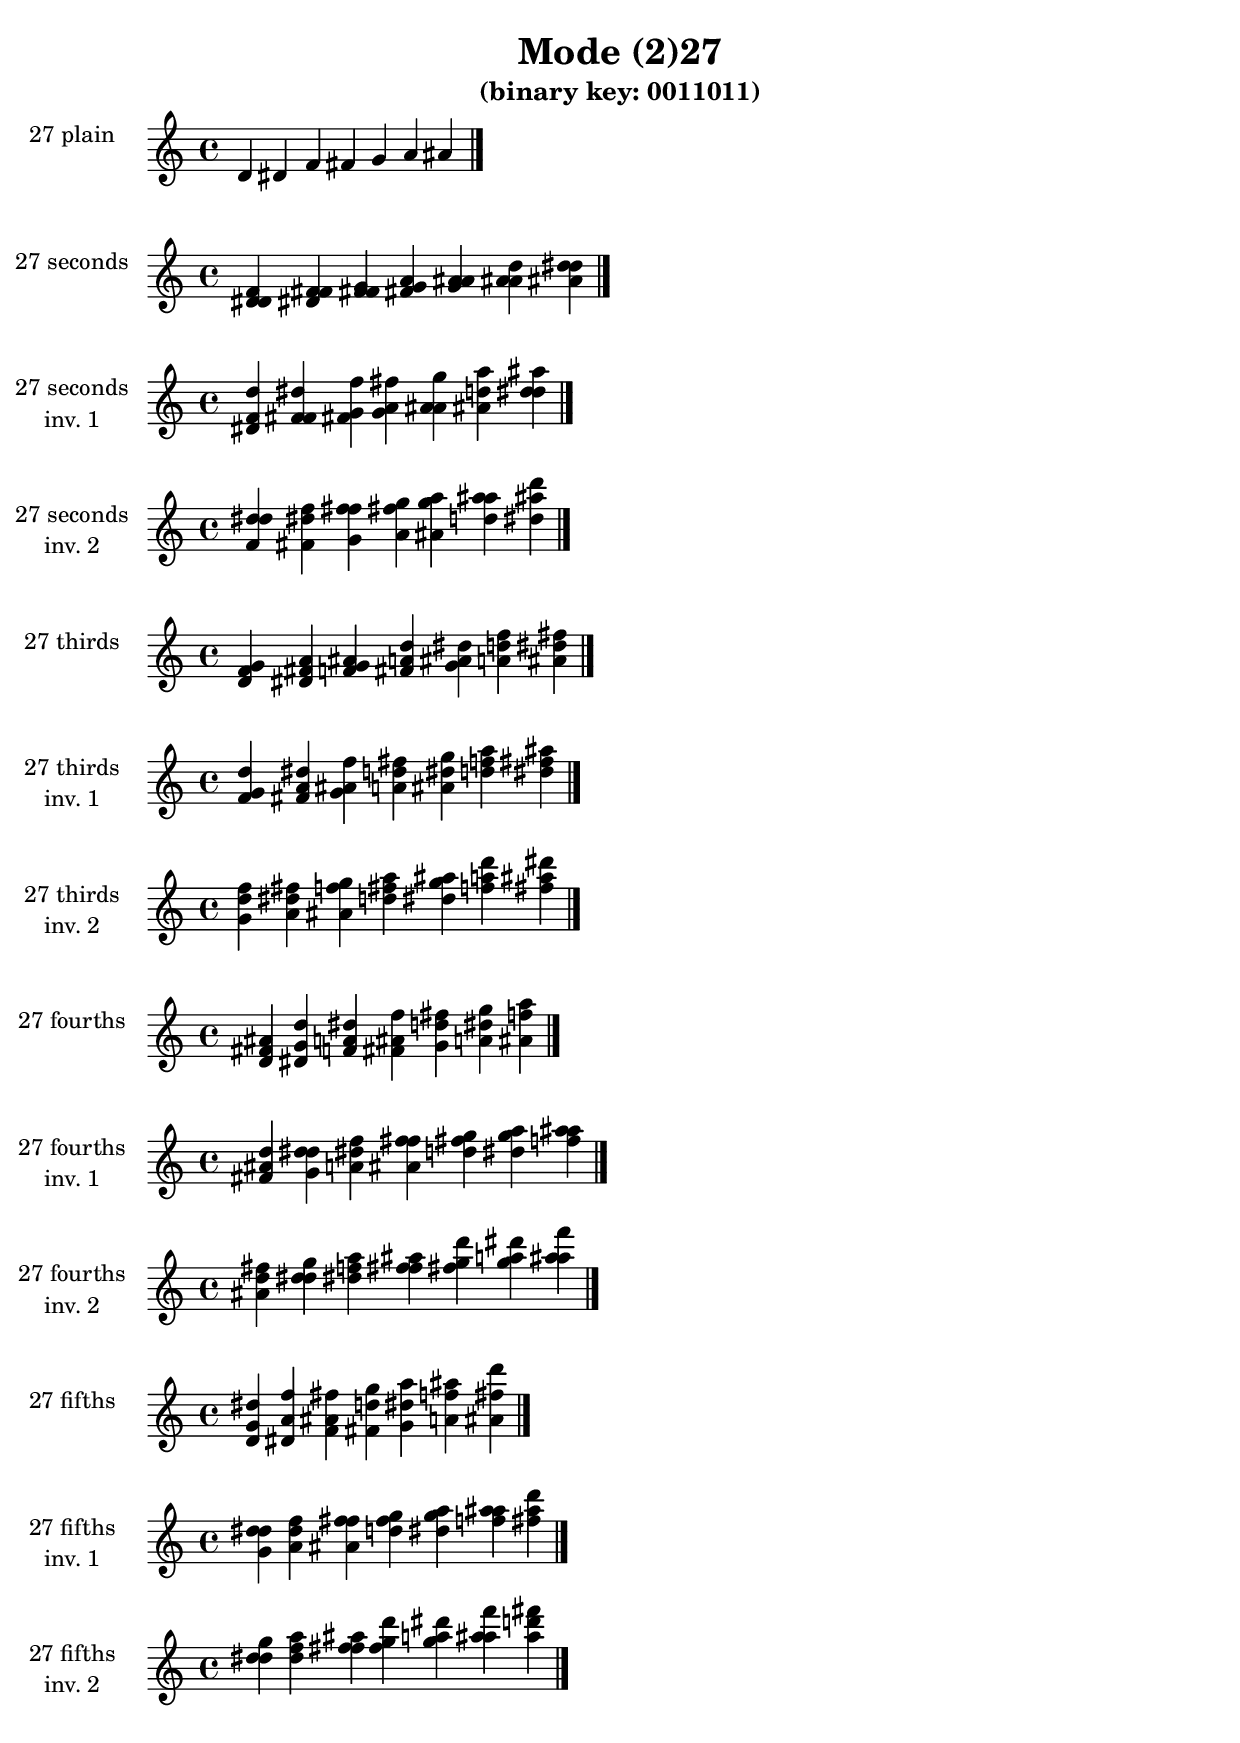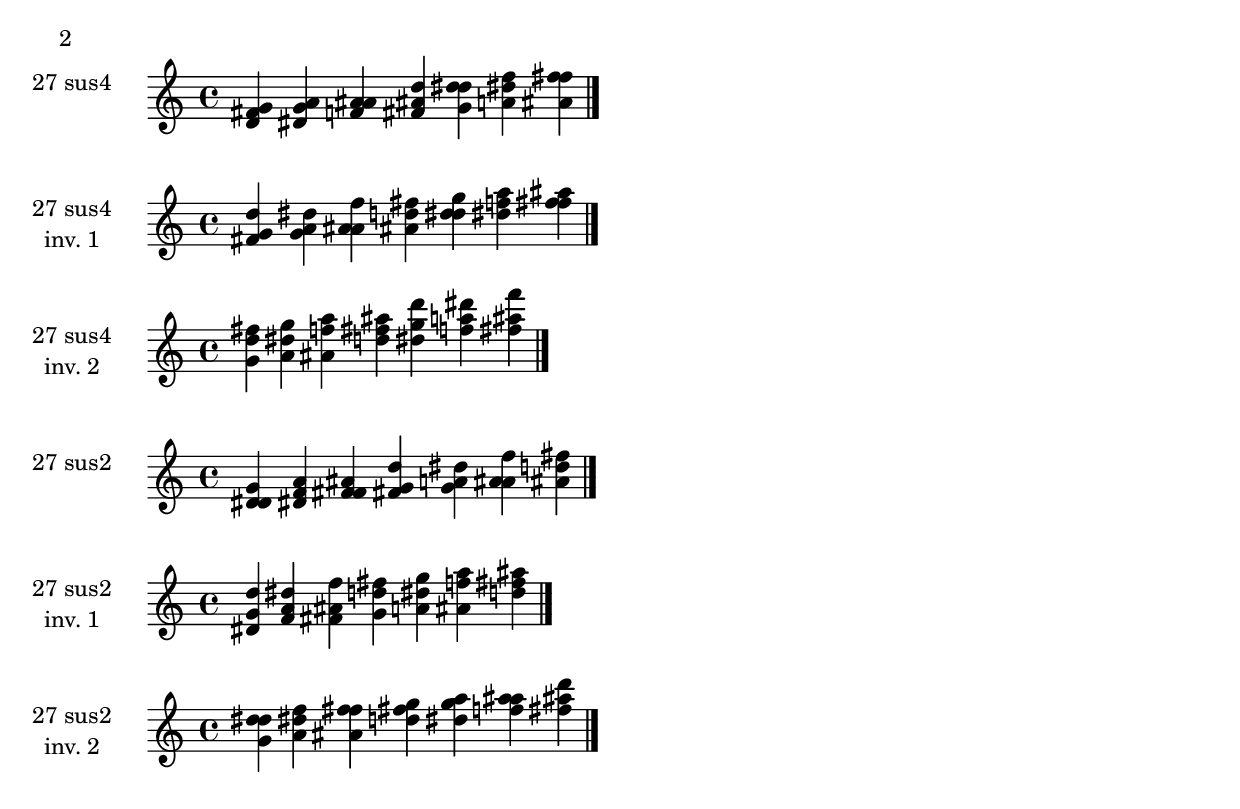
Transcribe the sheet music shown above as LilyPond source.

\version "2.19.0"

\header {
  title = "Mode (2)27"
  subtitle = "(binary key: 0011011)"
 %% Remove default LilyPond tagline
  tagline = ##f
}

\paper {
  #(set-paper-size "a4")
}

global = {
  \key c \major
  \time 4/4
  \tempo 4=100
}

\book {
  \score {
    \new Staff \with {
      instrumentName =  \markup { \column {
         \hcenter-in #14 \line { 27 plain }
         \hcenter-in #14 \line {  } } }
      midiInstrument = "oboe"
    } { \accidentalStyle "default"
        \cadenzaOn d' dis' f' fis' g' a' ais'  \cadenzaOff \bar "|." }
    \layout { }
  }
  \score {
    \new Staff \with {
      instrumentName =  \markup { \column {
         \hcenter-in #14 \line { 27 seconds }
         \hcenter-in #14 \line {  } } }
      midiInstrument = "oboe"
    } { \accidentalStyle "default"
        \cadenzaOn <d' dis' f'> <dis' f' fis'> <f' fis' g'> <fis' g' a'> <g' a' ais'> <a' ais' d''> <ais' d'' dis''>  \cadenzaOff \bar "|." }
    \layout { }
  }
  \score {
    \new Staff \with {
      instrumentName =  \markup { \column {
         \hcenter-in #14 \line { 27 seconds }
         \hcenter-in #14 \line { inv. 1 } } }
      midiInstrument = "oboe"
    } { \accidentalStyle "default"
        \cadenzaOn <dis' f' d''> <f' fis' dis''> <fis' g' f''> <g' a' fis''> <a' ais' g''> <ais' d'' a''> <d'' dis'' ais''>  \cadenzaOff \bar "|." }
    \layout { }
  }
  \score {
    \new Staff \with {
      instrumentName =  \markup { \column {
         \hcenter-in #14 \line { 27 seconds }
         \hcenter-in #14 \line { inv. 2 } } }
      midiInstrument = "oboe"
    } { \accidentalStyle "default"
        \cadenzaOn <f' d'' dis''> <fis' dis'' f''> <g' f'' fis''> <a' fis'' g''> <ais' g'' a''> <d'' a'' ais''> <dis'' ais'' d'''>  \cadenzaOff \bar "|." }
    \layout { }
  }
  \score {
    \new Staff \with {
      instrumentName =  \markup { \column {
         \hcenter-in #14 \line { 27 thirds }
         \hcenter-in #14 \line {  } } }
      midiInstrument = "oboe"
    } { \accidentalStyle "default"
        \cadenzaOn <d' f' g'> <dis' fis' a'> <f' g' ais'> <fis' a' d''> <g' ais' dis''> <a' d'' f''> <ais' dis'' fis''>  \cadenzaOff \bar "|." }
    \layout { }
  }
  \score {
    \new Staff \with {
      instrumentName =  \markup { \column {
         \hcenter-in #14 \line { 27 thirds }
         \hcenter-in #14 \line { inv. 1 } } }
      midiInstrument = "oboe"
    } { \accidentalStyle "default"
        \cadenzaOn <f' g' d''> <fis' a' dis''> <g' ais' f''> <a' d'' fis''> <ais' dis'' g''> <d'' f'' a''> <dis'' fis'' ais''>  \cadenzaOff \bar "|." }
    \layout { }
  }
  \score {
    \new Staff \with {
      instrumentName =  \markup { \column {
         \hcenter-in #14 \line { 27 thirds }
         \hcenter-in #14 \line { inv. 2 } } }
      midiInstrument = "oboe"
    } { \accidentalStyle "default"
        \cadenzaOn <g' d'' f''> <a' dis'' fis''> <ais' f'' g''> <d'' fis'' a''> <dis'' g'' ais''> <f'' a'' d'''> <fis'' ais'' dis'''>  \cadenzaOff \bar "|." }
    \layout { }
  }
  \score {
    \new Staff \with {
      instrumentName =  \markup { \column {
         \hcenter-in #14 \line { 27 fourths }
         \hcenter-in #14 \line {  } } }
      midiInstrument = "oboe"
    } { \accidentalStyle "default"
        \cadenzaOn <d' fis' ais'> <dis' g' d''> <f' a' dis''> <fis' ais' f''> <g' d'' fis''> <a' dis'' g''> <ais' f'' a''>  \cadenzaOff \bar "|." }
    \layout { }
  }
  \score {
    \new Staff \with {
      instrumentName =  \markup { \column {
         \hcenter-in #14 \line { 27 fourths }
         \hcenter-in #14 \line { inv. 1 } } }
      midiInstrument = "oboe"
    } { \accidentalStyle "default"
        \cadenzaOn <fis' ais' d''> <g' d'' dis''> <a' dis'' f''> <ais' f'' fis''> <d'' fis'' g''> <dis'' g'' a''> <f'' a'' ais''>  \cadenzaOff \bar "|." }
    \layout { }
  }
  \score {
    \new Staff \with {
      instrumentName =  \markup { \column {
         \hcenter-in #14 \line { 27 fourths }
         \hcenter-in #14 \line { inv. 2 } } }
      midiInstrument = "oboe"
    } { \accidentalStyle "default"
        \cadenzaOn <ais' d'' fis''> <d'' dis'' g''> <dis'' f'' a''> <f'' fis'' ais''> <fis'' g'' d'''> <g'' a'' dis'''> <a'' ais'' f'''>  \cadenzaOff \bar "|." }
    \layout { }
  }
  \score {
    \new Staff \with {
      instrumentName =  \markup { \column {
         \hcenter-in #14 \line { 27 fifths }
         \hcenter-in #14 \line {  } } }
      midiInstrument = "oboe"
    } { \accidentalStyle "default"
        \cadenzaOn <d' g' dis''> <dis' a' f''> <f' ais' fis''> <fis' d'' g''> <g' dis'' a''> <a' f'' ais''> <ais' fis'' d'''>  \cadenzaOff \bar "|." }
    \layout { }
  }
  \score {
    \new Staff \with {
      instrumentName =  \markup { \column {
         \hcenter-in #14 \line { 27 fifths }
         \hcenter-in #14 \line { inv. 1 } } }
      midiInstrument = "oboe"
    } { \accidentalStyle "default"
        \cadenzaOn <g' dis'' d''> <a' f'' dis''> <ais' fis'' f''> <d'' g'' fis''> <dis'' a'' g''> <f'' ais'' a''> <fis'' d''' ais''>  \cadenzaOff \bar "|." }
    \layout { }
  }
  \score {
    \new Staff \with {
      instrumentName =  \markup { \column {
         \hcenter-in #14 \line { 27 fifths }
         \hcenter-in #14 \line { inv. 2 } } }
      midiInstrument = "oboe"
    } { \accidentalStyle "default"
        \cadenzaOn <dis'' d'' g''> <f'' dis'' a''> <fis'' f'' ais''> <g'' fis'' d'''> <a'' g'' dis'''> <ais'' a'' f'''> <d''' ais'' fis'''>  \cadenzaOff \bar "|." }
    \layout { }
  }
  \score {
    \new Staff \with {
      instrumentName =  \markup { \column {
         \hcenter-in #14 \line { 27 sus4 }
         \hcenter-in #14 \line {  } } }
      midiInstrument = "oboe"
    } { \accidentalStyle "default"
        \cadenzaOn <d' fis' g'> <dis' g' a'> <f' a' ais'> <fis' ais' d''> <g' d'' dis''> <a' dis'' f''> <ais' f'' fis''>  \cadenzaOff \bar "|." }
    \layout { }
  }
  \score {
    \new Staff \with {
      instrumentName =  \markup { \column {
         \hcenter-in #14 \line { 27 sus4 }
         \hcenter-in #14 \line { inv. 1 } } }
      midiInstrument = "oboe"
    } { \accidentalStyle "default"
        \cadenzaOn <fis' g' d''> <g' a' dis''> <a' ais' f''> <ais' d'' fis''> <d'' dis'' g''> <dis'' f'' a''> <f'' fis'' ais''>  \cadenzaOff \bar "|." }
    \layout { }
  }
  \score {
    \new Staff \with {
      instrumentName =  \markup { \column {
         \hcenter-in #14 \line { 27 sus4 }
         \hcenter-in #14 \line { inv. 2 } } }
      midiInstrument = "oboe"
    } { \accidentalStyle "default"
        \cadenzaOn <g' d'' fis''> <a' dis'' g''> <ais' f'' a''> <d'' fis'' ais''> <dis'' g'' d'''> <f'' a'' dis'''> <fis'' ais'' f'''>  \cadenzaOff \bar "|." }
    \layout { }
  }
  \score {
    \new Staff \with {
      instrumentName =  \markup { \column {
         \hcenter-in #14 \line { 27 sus2 }
         \hcenter-in #14 \line {  } } }
      midiInstrument = "oboe"
    } { \accidentalStyle "default"
        \cadenzaOn <d' dis' g'> <dis' f' a'> <f' fis' ais'> <fis' g' d''> <g' a' dis''> <a' ais' f''> <ais' d'' fis''>  \cadenzaOff \bar "|." }
    \layout { }
  }
  \score {
    \new Staff \with {
      instrumentName =  \markup { \column {
         \hcenter-in #14 \line { 27 sus2 }
         \hcenter-in #14 \line { inv. 1 } } }
      midiInstrument = "oboe"
    } { \accidentalStyle "default"
        \cadenzaOn <dis' g' d''> <f' a' dis''> <fis' ais' f''> <g' d'' fis''> <a' dis'' g''> <ais' f'' a''> <d'' fis'' ais''>  \cadenzaOff \bar "|." }
    \layout { }
  }
  \score {
    \new Staff \with {
      instrumentName =  \markup { \column {
         \hcenter-in #14 \line { 27 sus2 }
         \hcenter-in #14 \line { inv. 2 } } }
      midiInstrument = "oboe"
    } { \accidentalStyle "default"
        \cadenzaOn <g' d'' dis''> <a' dis'' f''> <ais' f'' fis''> <d'' fis'' g''> <dis'' g'' a''> <f'' a'' ais''> <fis'' ais'' d'''>  \cadenzaOff \bar "|." }
    \layout { }
  }
}

\book {
  \bookOutputSuffix "plain_"
  \score {
    \new Staff \with {
      instrumentName =  \markup { \column {
         \hcenter-in #14 \line { 27 plain }
         \hcenter-in #14 \line {  } } }
      midiInstrument = "oboe"
    } { \accidentalStyle "default"
        \cadenzaOn d' dis' f' fis' g' a' ais'  \cadenzaOff \bar "|." }
    \midi { }
  }
}
\book {
  \bookOutputSuffix "seconds_"
  \score {
    \new Staff \with {
      instrumentName =  \markup { \column {
         \hcenter-in #14 \line { 27 seconds }
         \hcenter-in #14 \line {  } } }
      midiInstrument = "oboe"
    } { \accidentalStyle "default"
        \cadenzaOn <d' dis' f'> <dis' f' fis'> <f' fis' g'> <fis' g' a'> <g' a' ais'> <a' ais' d''> <ais' d'' dis''>  \cadenzaOff \bar "|." }
    \midi { }
  }
}
\book {
  \bookOutputSuffix "seconds_inv. 1"
  \score {
    \new Staff \with {
      instrumentName =  \markup { \column {
         \hcenter-in #14 \line { 27 seconds }
         \hcenter-in #14 \line { inv. 1 } } }
      midiInstrument = "oboe"
    } { \accidentalStyle "default"
        \cadenzaOn <dis' f' d''> <f' fis' dis''> <fis' g' f''> <g' a' fis''> <a' ais' g''> <ais' d'' a''> <d'' dis'' ais''>  \cadenzaOff \bar "|." }
    \midi { }
  }
}
\book {
  \bookOutputSuffix "seconds_inv. 2"
  \score {
    \new Staff \with {
      instrumentName =  \markup { \column {
         \hcenter-in #14 \line { 27 seconds }
         \hcenter-in #14 \line { inv. 2 } } }
      midiInstrument = "oboe"
    } { \accidentalStyle "default"
        \cadenzaOn <f' d'' dis''> <fis' dis'' f''> <g' f'' fis''> <a' fis'' g''> <ais' g'' a''> <d'' a'' ais''> <dis'' ais'' d'''>  \cadenzaOff \bar "|." }
    \midi { }
  }
}
\book {
  \bookOutputSuffix "thirds_"
  \score {
    \new Staff \with {
      instrumentName =  \markup { \column {
         \hcenter-in #14 \line { 27 thirds }
         \hcenter-in #14 \line {  } } }
      midiInstrument = "oboe"
    } { \accidentalStyle "default"
        \cadenzaOn <d' f' g'> <dis' fis' a'> <f' g' ais'> <fis' a' d''> <g' ais' dis''> <a' d'' f''> <ais' dis'' fis''>  \cadenzaOff \bar "|." }
    \midi { }
  }
}
\book {
  \bookOutputSuffix "thirds_inv. 1"
  \score {
    \new Staff \with {
      instrumentName =  \markup { \column {
         \hcenter-in #14 \line { 27 thirds }
         \hcenter-in #14 \line { inv. 1 } } }
      midiInstrument = "oboe"
    } { \accidentalStyle "default"
        \cadenzaOn <f' g' d''> <fis' a' dis''> <g' ais' f''> <a' d'' fis''> <ais' dis'' g''> <d'' f'' a''> <dis'' fis'' ais''>  \cadenzaOff \bar "|." }
    \midi { }
  }
}
\book {
  \bookOutputSuffix "thirds_inv. 2"
  \score {
    \new Staff \with {
      instrumentName =  \markup { \column {
         \hcenter-in #14 \line { 27 thirds }
         \hcenter-in #14 \line { inv. 2 } } }
      midiInstrument = "oboe"
    } { \accidentalStyle "default"
        \cadenzaOn <g' d'' f''> <a' dis'' fis''> <ais' f'' g''> <d'' fis'' a''> <dis'' g'' ais''> <f'' a'' d'''> <fis'' ais'' dis'''>  \cadenzaOff \bar "|." }
    \midi { }
  }
}
\book {
  \bookOutputSuffix "fourths_"
  \score {
    \new Staff \with {
      instrumentName =  \markup { \column {
         \hcenter-in #14 \line { 27 fourths }
         \hcenter-in #14 \line {  } } }
      midiInstrument = "oboe"
    } { \accidentalStyle "default"
        \cadenzaOn <d' fis' ais'> <dis' g' d''> <f' a' dis''> <fis' ais' f''> <g' d'' fis''> <a' dis'' g''> <ais' f'' a''>  \cadenzaOff \bar "|." }
    \midi { }
  }
}
\book {
  \bookOutputSuffix "fourths_inv. 1"
  \score {
    \new Staff \with {
      instrumentName =  \markup { \column {
         \hcenter-in #14 \line { 27 fourths }
         \hcenter-in #14 \line { inv. 1 } } }
      midiInstrument = "oboe"
    } { \accidentalStyle "default"
        \cadenzaOn <fis' ais' d''> <g' d'' dis''> <a' dis'' f''> <ais' f'' fis''> <d'' fis'' g''> <dis'' g'' a''> <f'' a'' ais''>  \cadenzaOff \bar "|." }
    \midi { }
  }
}
\book {
  \bookOutputSuffix "fourths_inv. 2"
  \score {
    \new Staff \with {
      instrumentName =  \markup { \column {
         \hcenter-in #14 \line { 27 fourths }
         \hcenter-in #14 \line { inv. 2 } } }
      midiInstrument = "oboe"
    } { \accidentalStyle "default"
        \cadenzaOn <ais' d'' fis''> <d'' dis'' g''> <dis'' f'' a''> <f'' fis'' ais''> <fis'' g'' d'''> <g'' a'' dis'''> <a'' ais'' f'''>  \cadenzaOff \bar "|." }
    \midi { }
  }
}
\book {
  \bookOutputSuffix "fifths_"
  \score {
    \new Staff \with {
      instrumentName =  \markup { \column {
         \hcenter-in #14 \line { 27 fifths }
         \hcenter-in #14 \line {  } } }
      midiInstrument = "oboe"
    } { \accidentalStyle "default"
        \cadenzaOn <d' g' dis''> <dis' a' f''> <f' ais' fis''> <fis' d'' g''> <g' dis'' a''> <a' f'' ais''> <ais' fis'' d'''>  \cadenzaOff \bar "|." }
    \midi { }
  }
}
\book {
  \bookOutputSuffix "fifths_inv. 1"
  \score {
    \new Staff \with {
      instrumentName =  \markup { \column {
         \hcenter-in #14 \line { 27 fifths }
         \hcenter-in #14 \line { inv. 1 } } }
      midiInstrument = "oboe"
    } { \accidentalStyle "default"
        \cadenzaOn <g' dis'' d''> <a' f'' dis''> <ais' fis'' f''> <d'' g'' fis''> <dis'' a'' g''> <f'' ais'' a''> <fis'' d''' ais''>  \cadenzaOff \bar "|." }
    \midi { }
  }
}
\book {
  \bookOutputSuffix "fifths_inv. 2"
  \score {
    \new Staff \with {
      instrumentName =  \markup { \column {
         \hcenter-in #14 \line { 27 fifths }
         \hcenter-in #14 \line { inv. 2 } } }
      midiInstrument = "oboe"
    } { \accidentalStyle "default"
        \cadenzaOn <dis'' d'' g''> <f'' dis'' a''> <fis'' f'' ais''> <g'' fis'' d'''> <a'' g'' dis'''> <ais'' a'' f'''> <d''' ais'' fis'''>  \cadenzaOff \bar "|." }
    \midi { }
  }
}
\book {
  \bookOutputSuffix "sus4_"
  \score {
    \new Staff \with {
      instrumentName =  \markup { \column {
         \hcenter-in #14 \line { 27 sus4 }
         \hcenter-in #14 \line {  } } }
      midiInstrument = "oboe"
    } { \accidentalStyle "default"
        \cadenzaOn <d' fis' g'> <dis' g' a'> <f' a' ais'> <fis' ais' d''> <g' d'' dis''> <a' dis'' f''> <ais' f'' fis''>  \cadenzaOff \bar "|." }
    \midi { }
  }
}
\book {
  \bookOutputSuffix "sus4_inv. 1"
  \score {
    \new Staff \with {
      instrumentName =  \markup { \column {
         \hcenter-in #14 \line { 27 sus4 }
         \hcenter-in #14 \line { inv. 1 } } }
      midiInstrument = "oboe"
    } { \accidentalStyle "default"
        \cadenzaOn <fis' g' d''> <g' a' dis''> <a' ais' f''> <ais' d'' fis''> <d'' dis'' g''> <dis'' f'' a''> <f'' fis'' ais''>  \cadenzaOff \bar "|." }
    \midi { }
  }
}
\book {
  \bookOutputSuffix "sus4_inv. 2"
  \score {
    \new Staff \with {
      instrumentName =  \markup { \column {
         \hcenter-in #14 \line { 27 sus4 }
         \hcenter-in #14 \line { inv. 2 } } }
      midiInstrument = "oboe"
    } { \accidentalStyle "default"
        \cadenzaOn <g' d'' fis''> <a' dis'' g''> <ais' f'' a''> <d'' fis'' ais''> <dis'' g'' d'''> <f'' a'' dis'''> <fis'' ais'' f'''>  \cadenzaOff \bar "|." }
    \midi { }
  }
}
\book {
  \bookOutputSuffix "sus2_"
  \score {
    \new Staff \with {
      instrumentName =  \markup { \column {
         \hcenter-in #14 \line { 27 sus2 }
         \hcenter-in #14 \line {  } } }
      midiInstrument = "oboe"
    } { \accidentalStyle "default"
        \cadenzaOn <d' dis' g'> <dis' f' a'> <f' fis' ais'> <fis' g' d''> <g' a' dis''> <a' ais' f''> <ais' d'' fis''>  \cadenzaOff \bar "|." }
    \midi { }
  }
}
\book {
  \bookOutputSuffix "sus2_inv. 1"
  \score {
    \new Staff \with {
      instrumentName =  \markup { \column {
         \hcenter-in #14 \line { 27 sus2 }
         \hcenter-in #14 \line { inv. 1 } } }
      midiInstrument = "oboe"
    } { \accidentalStyle "default"
        \cadenzaOn <dis' g' d''> <f' a' dis''> <fis' ais' f''> <g' d'' fis''> <a' dis'' g''> <ais' f'' a''> <d'' fis'' ais''>  \cadenzaOff \bar "|." }
    \midi { }
  }
}
\book {
  \bookOutputSuffix "sus2_inv. 2"
  \score {
    \new Staff \with {
      instrumentName =  \markup { \column {
         \hcenter-in #14 \line { 27 sus2 }
         \hcenter-in #14 \line { inv. 2 } } }
      midiInstrument = "oboe"
    } { \accidentalStyle "default"
        \cadenzaOn <g' d'' dis''> <a' dis'' f''> <ais' f'' fis''> <d'' fis'' g''> <dis'' g'' a''> <f'' a'' ais''> <fis'' ais'' d'''>  \cadenzaOff \bar "|." }
    \midi { }
  }
}
